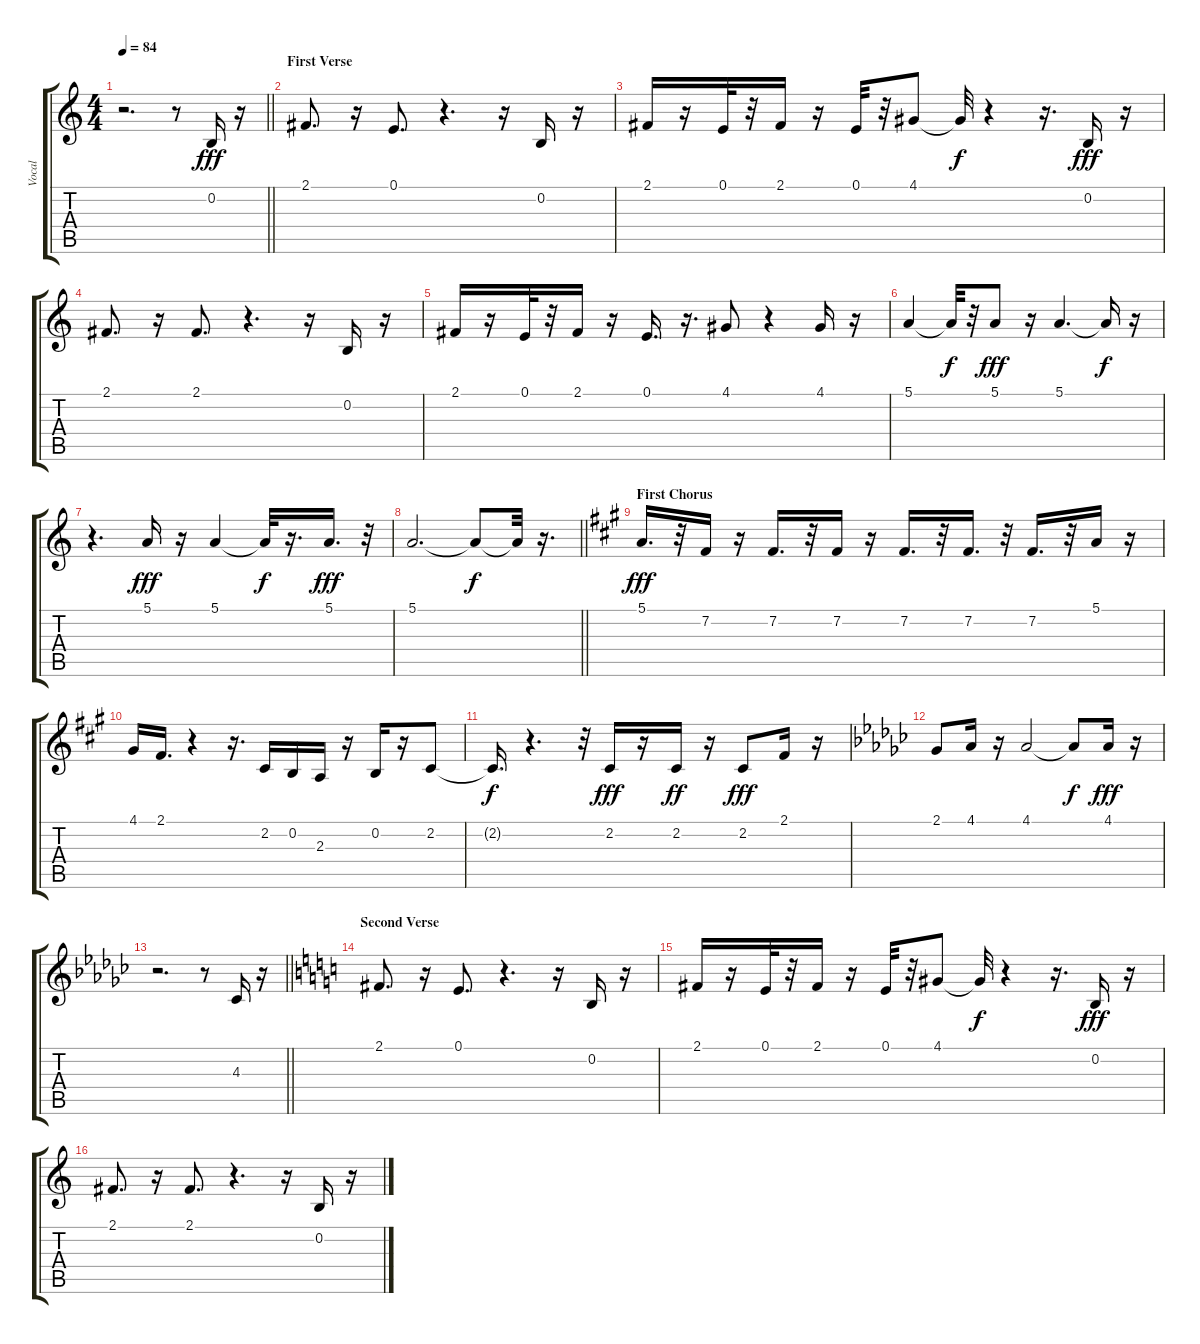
\track ("Vocal" "Vocal") {instrument voiceoohs}
\staff {score tabs}
\tuning (E4 B3 G3 D3 A2 E2) {hide}
\ts (4 4)
\tempo 84
\clef g2
\barLineRight lightlight
\ks c
r.2{d dy fff instrument voiceoohs} r.8 0.2.16 r.16 |
\section ("" "First Verse")
2.1.8{d} r.16 0.1.8{d} r.4{d} r.16 0.2.16 r.16 |
2.1.16 r.16 0.1.32 r.32 2.1.16 r.16 0.1.32 r.32 4.1.8 4.1{t}.32{dy f} r.4 r.16{d} 0.2.16{dy fff} r.16 |
2.1.8{d} r.16 2.1.8{d} r.4{d} r.16 0.2.16 r.16 |
2.1.16 r.16 0.1.32 r.32 2.1.16 r.16 0.1.16{d} r.16{d} 4.1.8 r.4 4.1.16 r.16 |
5.1.4 5.1{t}.32{dy f} r.32 5.1.8{dy fff} r.16 5.1.4{d} 5.1{t}.16{dy f} r.16 |
r.4{d} 5.1.16{dy fff} r.16 5.1.4 5.1{t}.32{dy f} r.16{d} 5.1.16{d dy fff} r.32 |
\barLineRight lightlight
5.1.2{d} 5.1{t}.8{dy f} 5.1{t}.32 r.16{d} |
\section ("" "First Chorus")
\ks a
5.1.16{d dy fff} r.32 7.2.16 r.16 7.2.16{d} r.32 7.2.16 r.16 7.2.16{d} r.32 7.2.16{d} r.32 7.2.16{d} r.32 5.1.16 r.16 |
4.1.16 2.1.16{d} r.4 r.16{d} 2.2.16 0.2.16 2.3.16 r.16 0.2.16 r.16 2.2.8 |
2.2{t}.16{d dy f} r.4{d} r.32 2.2.16{dy fff} r.16 2.2.16{dy ff} r.16 2.2.8{dy fff} 2.1.16 r.16 |
\ks gb
2.1.8 4.1.16 r.16 4.1.2 4.1{t}.8{dy f} 4.1.16{dy fff} r.16 |
\barLineRight lightlight
r.2{d} r.8 4.3.16 r.16 |
\section ("" "Second Verse")
\ks c
2.1.8{d} r.16 0.1.8{d} r.4{d} r.16 0.2.16 r.16 |
2.1.16 r.16 0.1.32 r.32 2.1.16 r.16 0.1.32 r.32 4.1.8 4.1{t}.32{dy f} r.4 r.16{d} 0.2.16{dy fff} r.16 |
2.1.8{d} r.16 2.1.8{d} r.4{d} r.16 0.2.16 r.16
